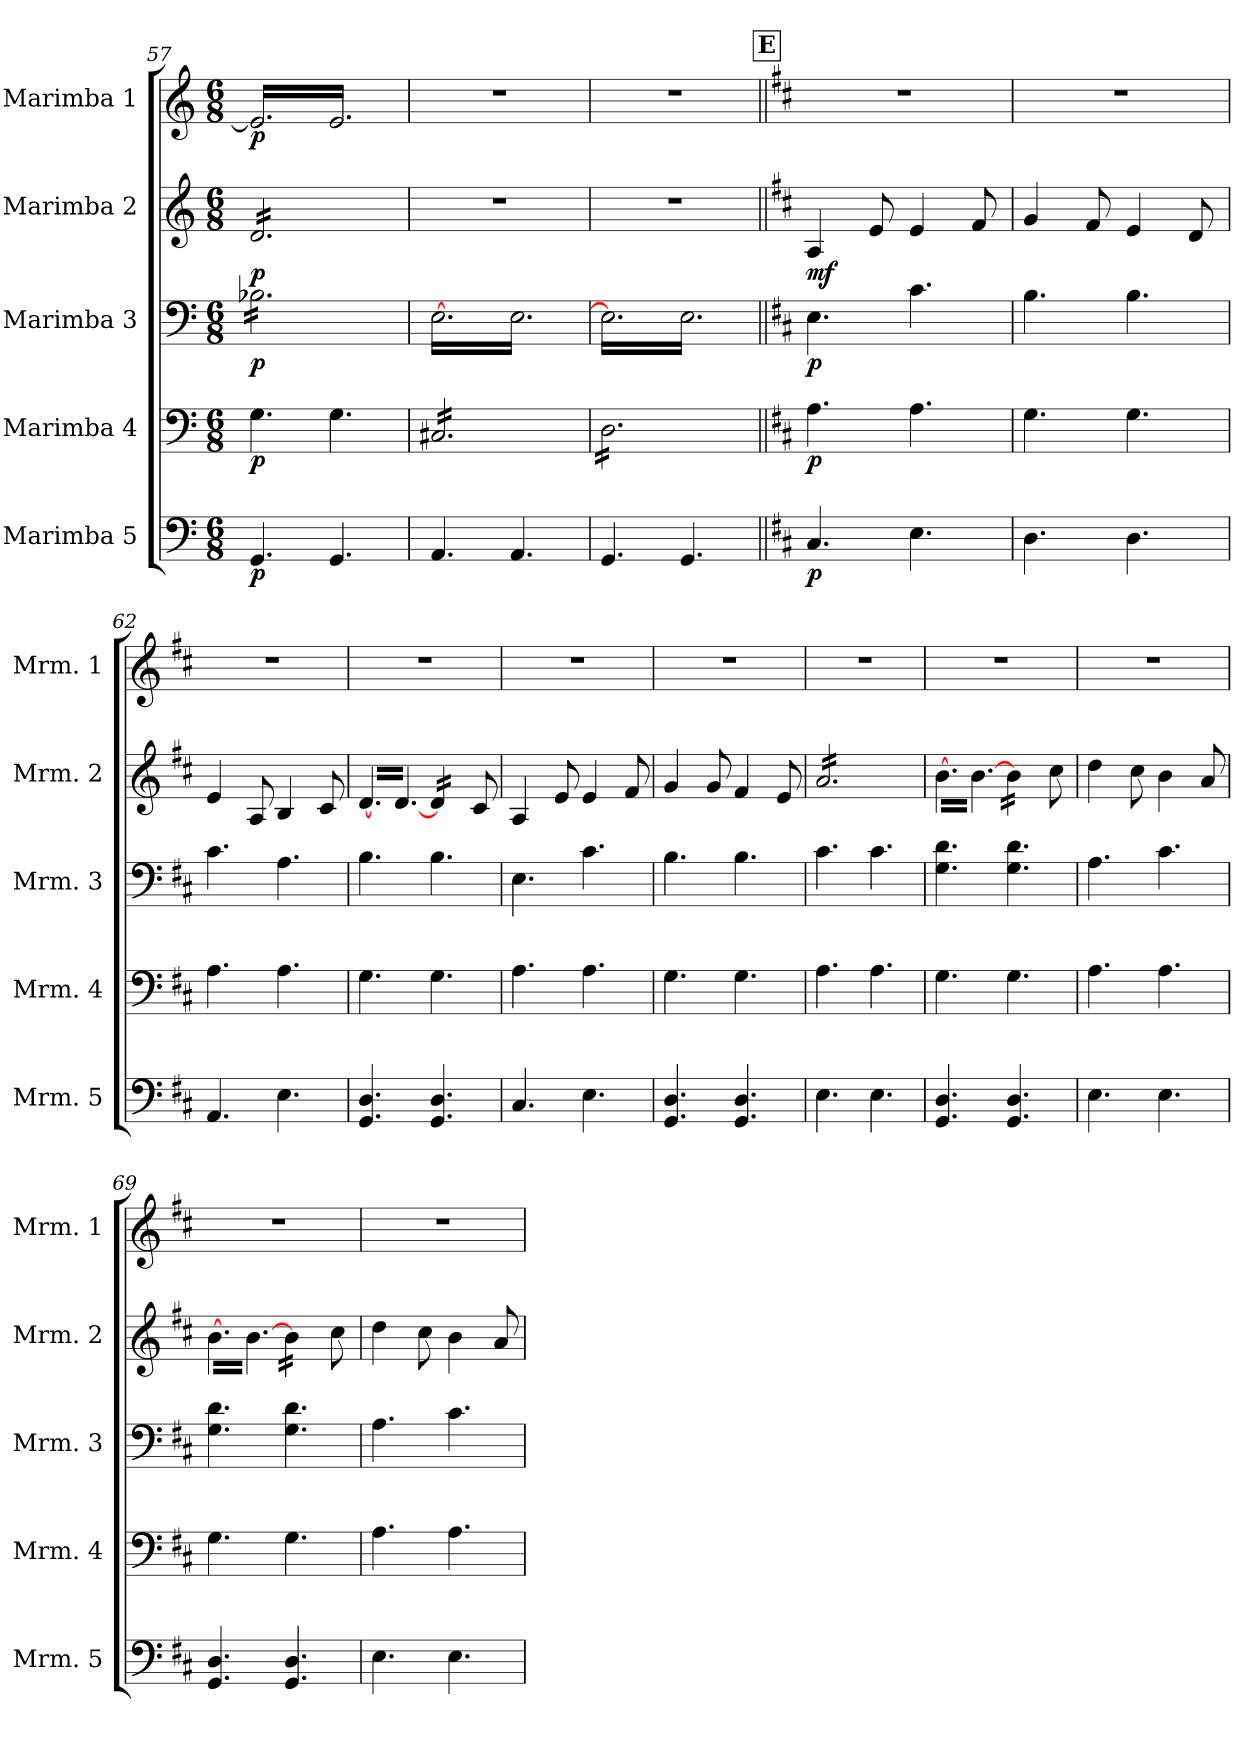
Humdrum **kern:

**kern	**dynam	**kern	**dynam	**kern	**dynam	**kern	**dynam	**kern	**dynam
*part5	*part5	*part4	*part4	*part3	*part3	*part2	*part2	*part1	*part1
*staff5	*staff5	*staff4	*staff4	*staff3	*staff3	*staff2	*staff2	*staff1	*staff1
*I"Marimba 5	*	*I"Marimba 4	*	*I"Marimba 3	*	*I"Marimba 2	*	*I"Marimba 1	*
*I'Mrm. 5	*	*I'Mrm. 4	*	*I'Mrm. 3	*	*I'Mrm. 2	*	*I'Mrm. 1	*
*clefF4	*	*clefF4	*	*clefF4	*	*clefG2	*	*clefG2	*
*k[]	*	*k[]	*	*k[]	*	*k[]	*	*k[]	*
*M6/8	*	*M6/8	*	*M6/8	*	*M6/8	*	*M6/8	*
=57	=57	=57	=57	=57	=57	=57	=57	=57	=57
!	!LO:DY:b	!	!LO:DY:b	!	!LO:DY:b	!	!LO:DY:b	!	!LO:DY:b
*	*	*	*	*tremolo	*	*	*	*	*
*	*	*	*	*	*	*tremolo	*	*	*
*	*	*	*	*	*	*	*	*tremolo	*
4.GG/	p	4.G\	p	16B-X\LL	p	16d/LL	p	16e/]LL	p
.	.	.	.	16B-X\	.	16d/	.	16e/	.
.	.	.	.	16B-X\	.	16d/	.	16e/	.
.	.	.	.	16B-X\	.	16d/	.	16e/	.
.	.	.	.	16B-X\	.	16d/	.	16e/	.
.	.	.	.	16B-X\	.	16d/	.	16e/	.
4.GG/	.	4.G\	.	16B-X\	.	16d/	.	16e/	.
.	.	.	.	16B-X\	.	16d/	.	16e/	.
.	.	.	.	16B-X\	.	16d/	.	16e/	.
.	.	.	.	16B-X\	.	16d/	.	16e/	.
.	.	.	.	16B-X\	.	16d/	.	16e/	.
.	.	.	.	16B-X\JJ	.	16d/JJ	.	16e/JJ	.
*	*	*	*	*	*	*	*	*Xtremolo	*
*	*	*	*	*	*	*Xtremolo	*	*	*
=58	=58	=58	=58	=58	=58	=58	=58	=58	=58
*	*	*tremolo	*	*	*	*	*	*	*
4.AA/	.	16C#X/LL	.	[16E\LL	.	2.r	.	2.r	.
.	.	16C#X/	.	16E\	.	.	.	.	.
.	.	16C#X/	.	16E\	.	.	.	.	.
.	.	16C#X/	.	16E\	.	.	.	.	.
.	.	16C#X/	.	16E\	.	.	.	.	.
.	.	16C#X/	.	16E\	.	.	.	.	.
4.AA/	.	16C#X/	.	16E\	.	.	.	.	.
.	.	16C#X/	.	16E\	.	.	.	.	.
.	.	16C#X/	.	16E\	.	.	.	.	.
.	.	16C#X/	.	16E\	.	.	.	.	.
.	.	16C#X/	.	16E\	.	.	.	.	.
.	.	16C#X/JJ	.	16E\JJ	.	.	.	.	.
=59	=59	=59	=59	=59	=59	=59	=59	=59	=59
4.GG/	.	16D\LL	.	16E\]LL	.	2.r	.	2.r	.
.	.	16D\	.	16E\	.	.	.	.	.
.	.	16D\	.	16E\	.	.	.	.	.
.	.	16D\	.	16E\	.	.	.	.	.
.	.	16D\	.	16E\	.	.	.	.	.
.	.	16D\	.	16E\	.	.	.	.	.
4.GG/	.	16D\	.	16E\	.	.	.	.	.
.	.	16D\	.	16E\	.	.	.	.	.
.	.	16D\	.	16E\	.	.	.	.	.
.	.	16D\	.	16E\	.	.	.	.	.
.	.	16D\	.	16E\	.	.	.	.	.
.	.	16D\JJ	.	16E\JJ	.	.	.	.	.
*	*	*	*	*Xtremolo	*	*	*	*	*
*	*	*Xtremolo	*	*	*	*	*	*	*
!!LO:REH:place=s1:a:B:fs=14:t=E
=60||	=60||	=60||	=60||	=60||	=60||	=60||	=60||	=60||	=60||
*k[f#c#]	*	*k[f#c#]	*	*k[f#c#]	*	*k[f#c#]	*	*k[f#c#]	*
!	!LO:DY:b	!	!LO:DY:b	!	!LO:DY:b	!	!LO:DY:b	!	!
4.C#/	p	4.A\	p	4.E\	p	4A/	mf	2.r	.
.	.	.	.	.	.	8e/	.	.	.
4.E\	.	4.A\	.	4.c#\	.	4e/	.	.	.
.	.	.	.	.	.	8f#/	.	.	.
=61	=61	=61	=61	=61	=61	=61	=61	=61	=61
4.D\	.	4.G\	.	4.B\	.	4g/	.	2.r	.
.	.	.	.	.	.	8f#/	.	.	.
4.D\	.	4.G\	.	4.B\	.	4e/	.	.	.
.	.	.	.	.	.	8d/	.	.	.
=62	=62	=62	=62	=62	=62	=62	=62	=62	=62
4.AA/	.	4.A\	.	4.c#\	.	4e/	.	2.r	.
.	.	.	.	.	.	8A/	.	.	.
4.E\	.	4.A\	.	4.A\	.	4B/	.	.	.
.	.	.	.	.	.	8c#/	.	.	.
=63	=63	=63	=63	=63	=63	=63	=63	=63	=63
*	*	*	*	*	*	*tremolo	*	*	*
4.GG/ 4.D/	.	4.G\	.	4.B\	.	[16d/LL	.	2.r	.
.	.	.	.	.	.	16d/	.	.	.
.	.	.	.	.	.	16d/	.	.	.
.	.	.	.	.	.	16d/	.	.	.
.	.	.	.	.	.	16d/	.	.	.
.	.	.	.	.	.	16d/JJ	.	.	.
4.GG/ 4.D/	.	4.G\	.	4.B\	.	16d/]LL	.	.	.
.	.	.	.	.	.	16d/	.	.	.
.	.	.	.	.	.	16d/	.	.	.
.	.	.	.	.	.	16d/JJ	.	.	.
*	*	*	*	*	*	*Xtremolo	*	*	*
.	.	.	.	.	.	8c#/	.	.	.
!!LO:LB:g=z
=64	=64	=64	=64	=64	=64	=64	=64	=64	=64
4.C#/	.	4.A\	.	4.E\	.	4A/	.	2.r	.
.	.	.	.	.	.	8e/	.	.	.
4.E\	.	4.A\	.	4.c#\	.	4e/	.	.	.
.	.	.	.	.	.	8f#/	.	.	.
=65	=65	=65	=65	=65	=65	=65	=65	=65	=65
4.GG/ 4.D/	.	4.G\	.	4.B\	.	4g/	.	2.r	.
.	.	.	.	.	.	8g/	.	.	.
4.GG/ 4.D/	.	4.G\	.	4.B\	.	4f#/	.	.	.
.	.	.	.	.	.	8e/	.	.	.
=66	=66	=66	=66	=66	=66	=66	=66	=66	=66
*	*	*	*	*	*	*tremolo	*	*	*
4.E\	.	4.A\	.	4.c#\	.	16a/LL	.	2.r	.
.	.	.	.	.	.	16a/	.	.	.
.	.	.	.	.	.	16a/	.	.	.
.	.	.	.	.	.	16a/	.	.	.
.	.	.	.	.	.	16a/	.	.	.
.	.	.	.	.	.	16a/	.	.	.
4.E\	.	4.A\	.	4.c#\	.	16a/	.	.	.
.	.	.	.	.	.	16a/	.	.	.
.	.	.	.	.	.	16a/	.	.	.
.	.	.	.	.	.	16a/	.	.	.
.	.	.	.	.	.	16a/	.	.	.
.	.	.	.	.	.	16a/JJ	.	.	.
=67	=67	=67	=67	=67	=67	=67	=67	=67	=67
4.GG/ 4.D/	.	4.G\	.	4.G\ 4.d\	.	[16b\LL	.	2.r	.
.	.	.	.	.	.	16b\	.	.	.
.	.	.	.	.	.	16b\	.	.	.
.	.	.	.	.	.	16b\	.	.	.
.	.	.	.	.	.	16b\	.	.	.
.	.	.	.	.	.	16b\JJ	.	.	.
4.GG/ 4.D/	.	4.G\	.	4.G\ 4.d\	.	16b\]LL	.	.	.
.	.	.	.	.	.	16b\	.	.	.
.	.	.	.	.	.	16b\	.	.	.
.	.	.	.	.	.	16b\JJ	.	.	.
*	*	*	*	*	*	*Xtremolo	*	*	*
.	.	.	.	.	.	8cc#\	.	.	.
=68	=68	=68	=68	=68	=68	=68	=68	=68	=68
4.E\	.	4.A\	.	4.A\	.	4dd\	.	2.r	.
.	.	.	.	.	.	8cc#\	.	.	.
4.E\	.	4.A\	.	4.c#\	.	4b\	.	.	.
.	.	.	.	.	.	8a/	.	.	.
=69	=69	=69	=69	=69	=69	=69	=69	=69	=69
*	*	*	*	*	*	*tremolo	*	*	*
4.GG/ 4.D/	.	4.G\	.	4.G\ 4.d\	.	[16b\LL	.	2.r	.
.	.	.	.	.	.	16b\	.	.	.
.	.	.	.	.	.	16b\	.	.	.
.	.	.	.	.	.	16b\	.	.	.
.	.	.	.	.	.	16b\	.	.	.
.	.	.	.	.	.	16b\JJ	.	.	.
4.GG/ 4.D/	.	4.G\	.	4.G\ 4.d\	.	16b\]LL	.	.	.
.	.	.	.	.	.	16b\	.	.	.
.	.	.	.	.	.	16b\	.	.	.
.	.	.	.	.	.	16b\JJ	.	.	.
*	*	*	*	*	*	*Xtremolo	*	*	*
.	.	.	.	.	.	8cc#\	.	.	.
=70	=70	=70	=70	=70	=70	=70	=70	=70	=70
4.E\	.	4.A\	.	4.A\	.	4dd\	.	2.r	.
.	.	.	.	.	.	8cc#\	.	.	.
4.E\	.	4.A\	.	4.c#\	.	4b\	.	.	.
.	.	.	.	.	.	8a/	.	.	.
=	=	=	=	=	=	=	=	=	=
*-	*-	*-	*-	*-	*-	*-	*-	*-	*-
